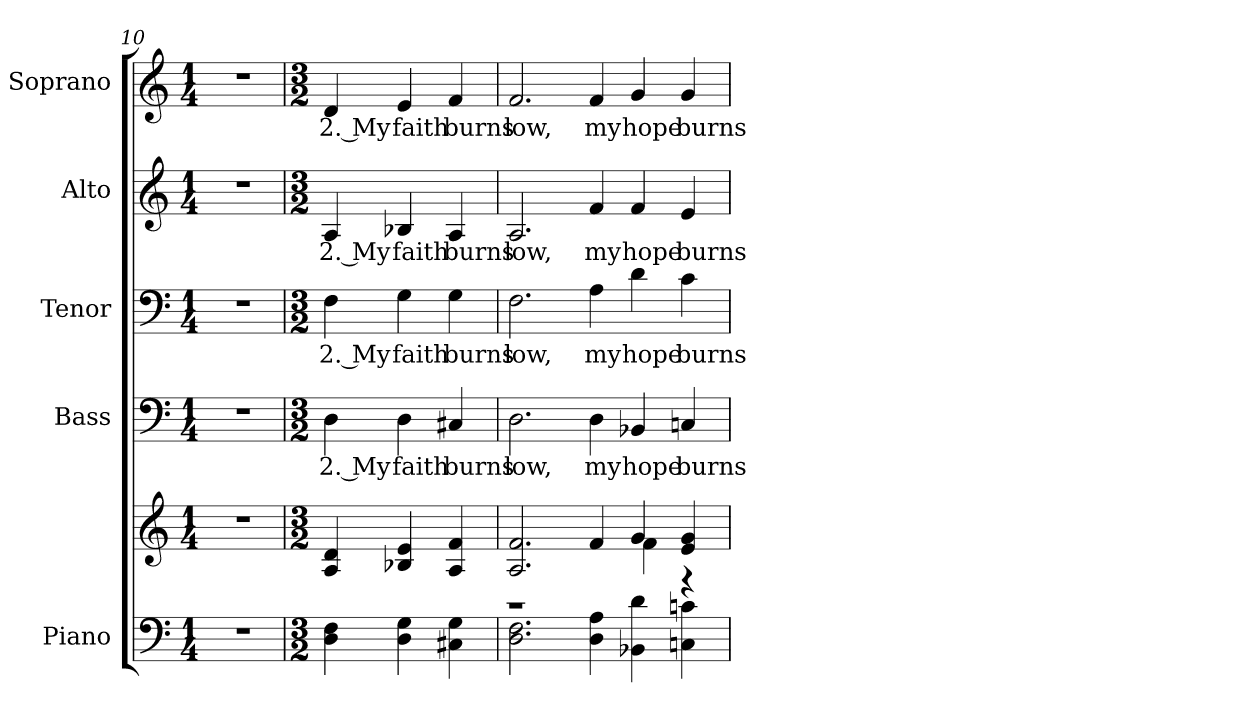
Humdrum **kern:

**kern	**kern	**kern	**text	**kern	**text	**kern	**text	**kern	**text
*part5	*part5	*part4	*part4	*part3	*part3	*part2	*part2	*part1	*part1
*staff6	*staff5	*staff4	*staff4	*staff3	*staff3	*staff2	*staff2	*staff1	*staff1
*I"Piano	*	*I"Bass	*	*I"Tenor	*	*I"Alto	*	*I"Soprano	*
*I'Pno.	*	*I'B.	*	*I'T.	*	*I'A.	*	*I'S.	*
!!LO:PB:g=z
*clefF4	*clefG2	*clefF4	*	*clefF4	*	*clefG2	*	*clefG2	*
*k[]	*k[]	*k[]	*	*k[]	*	*k[]	*	*k[]	*
*C:	*C:	*C:	*	*C:	*	*C:	*	*C:	*
*M1/4	*M1/4	*M1/4	*	*M1/4	*	*M1/4	*	*M1/4	*
=10	=10	=10	=10	=10	=10	=10	=10	=10	=10
!LO:N:vis=1	!LO:N:vis=1	!LO:N:vis=1	!	!LO:N:vis=1	!	!LO:N:vis=1	!	!LO:N:vis=1	!
4r	4r	4r	.	4r	.	4r	.	4r	.
=11	=11	=11	=11	=11	=11	=11	=11	=11	=11
*M3/2	*M3/2	*M3/2	*	*M3/2	*	*M3/2	*	*M3/2	*
!	!	!	!LO:LY:b:color=#000000	!	!	!	!	!	!
!	!	!	!	!	!LO:LY:b:color=#000000	!	!	!	!
!	!	!	!	!	!	!	!LO:LY:b:color=#000000	!	!
!	!	!	!	!	!	!	!	!	!LO:LY:b:color=#000000
4Di\ 4Fi	4Ai/ 4di	4Di\	2. My	4Fi\	2. My	4Ai/	2. My	4di/	2. My
!	!	!	!LO:LY:b:color=#000000	!	!	!	!	!	!
!	!	!	!	!	!LO:LY:b:color=#000000	!	!	!	!
!	!	!	!	!	!	!	!LO:LY:b:color=#000000	!	!
!	!	!	!	!	!	!	!	!	!LO:LY:b:color=#000000
4Di\ 4Gi	4B-Xi/ 4ei	4Di\	faith	4Gi\	faith	4B-Xi/	faith	4ei/	faith
!	!	!	!LO:LY:b:color=#000000	!	!	!	!	!	!
!	!	!	!	!	!LO:LY:b:color=#000000	!	!	!	!
!	!	!	!	!	!	!	!LO:LY:b:color=#000000	!	!
!	!	!	!	!	!	!	!	!	!LO:LY:b:color=#000000
4C#Xi\ 4Gi	4Ai/ 4fi	4C#Xi/	burns	4Gi\	burns	4Ai/	burns	4fi/	burns
!!LO:PB:g=z
=12	=12	=12	=12	=12	=12	=12	=12	=12	=12
*	*^	*	*	*	*	*	*	*	*
!	!	!	!	!LO:LY:b:color=#000000	!	!	!	!	!	!
!	!	!	!	!	!	!LO:LY:b:color=#000000	!	!	!	!
!	!	!	!	!	!	!	!	!LO:LY:b:color=#000000	!	!
!	!	!	!	!	!	!	!	!	!	!LO:LY:b:color=#000000
2.Di\ 2.Fi	2.Ai/ 2.fi	1r	2.Di\	low,	2.Fi\	low,	2.Ai/	low,	2.fi/	low,
!	!	!	!	!LO:LY:b:color=#000000	!	!	!	!	!	!
!	!	!	!	!	!	!LO:LY:b:color=#000000	!	!	!	!
!	!	!	!	!	!	!	!	!LO:LY:b:color=#000000	!	!
!	!	!	!	!	!	!	!	!	!	!LO:LY:b:color=#000000
4Di\ 4Ai	4fi/	.	4Di\	my	4Ai\	my	4fi/	my	4fi/	my
!	!	!	!	!LO:LY:b:color=#000000	!	!	!	!	!	!
!	!	!	!	!	!	!LO:LY:b:color=#000000	!	!	!	!
!	!	!	!	!	!	!	!	!LO:LY:b:color=#000000	!	!
!	!	!	!	!	!	!	!	!	!	!LO:LY:b:color=#000000
4BB-Xi\ 4di	4gi/	4fi\	4BB-Xi/	hope	4di\	hope	4fi/	hope	4gi/	hope
!	!	!	!	!LO:LY:b:color=#000000	!	!	!	!	!	!
!	!	!	!	!	!	!LO:LY:b:color=#000000	!	!	!	!
!	!	!	!	!	!	!	!	!LO:LY:b:color=#000000	!	!
!	!	!	!	!	!	!	!	!	!	!LO:LY:b:color=#000000
4Cni\ 4cni	4ei/ 4gi	4r	4Cni/	burns	4ci\	burns	4ei/	burns	4gi/	burns
*	*v	*v	*	*	*	*	*	*	*	*
=	=	=	=	=	=	=	=	=	=
*-	*-	*-	*-	*-	*-	*-	*-	*-	*-
